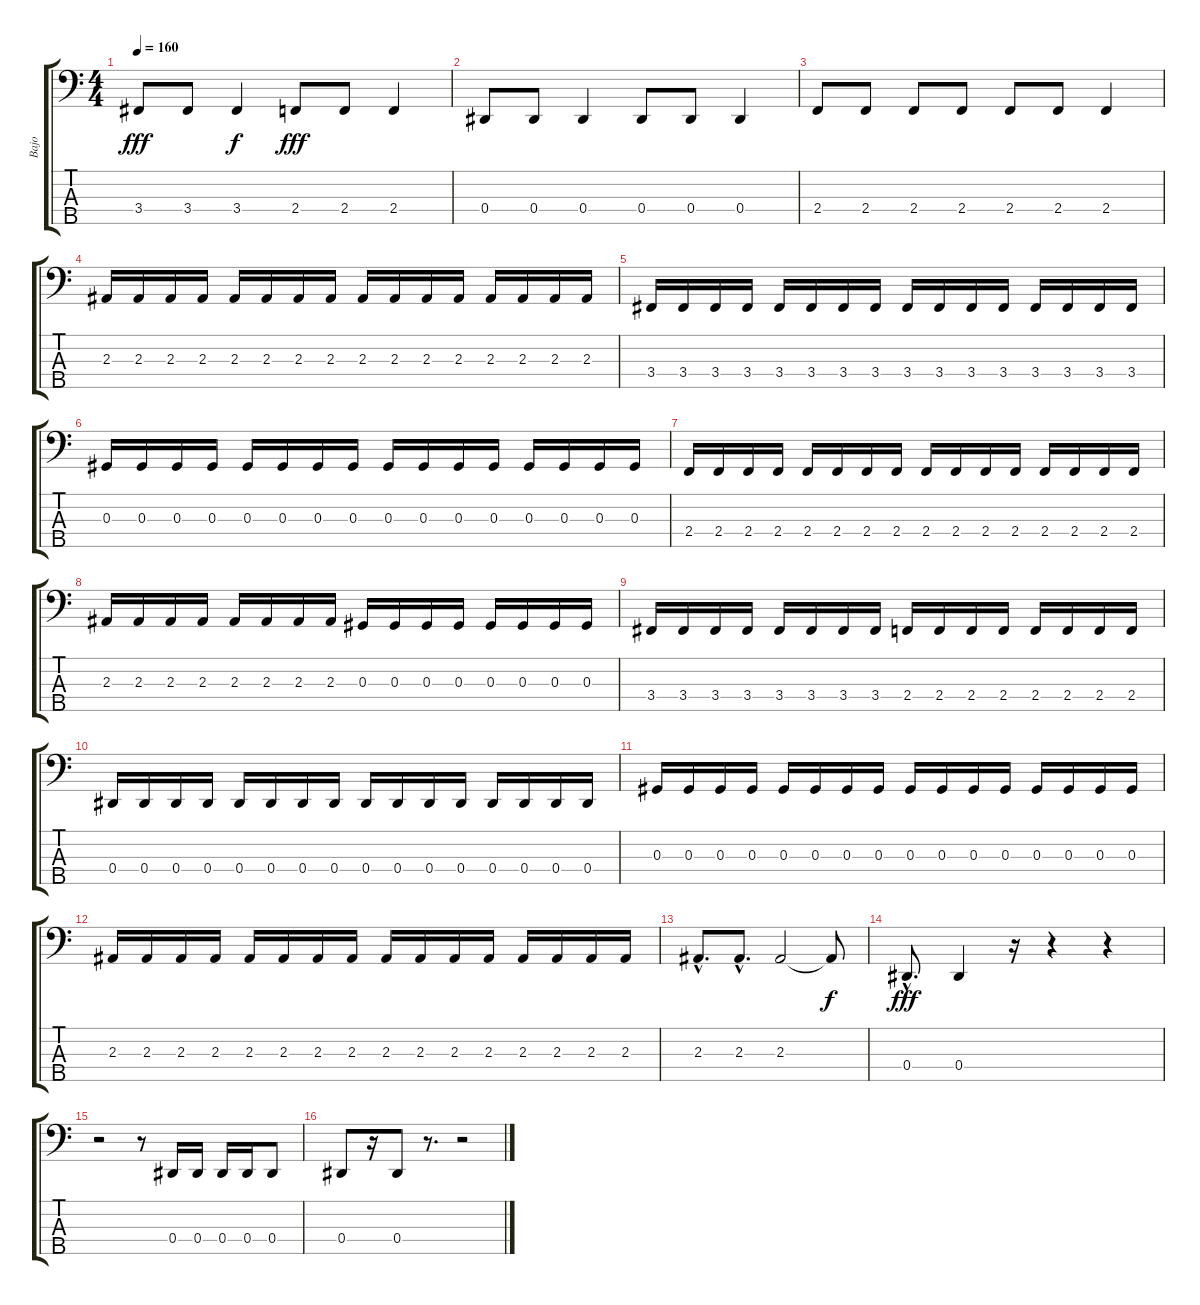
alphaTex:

\track ("Bajo" "Bajo") {instrument electricbassfinger}
\staff {score tabs}
\tuning (Gb2 Db2 Ab1 Eb1 Bb0) {hide}
\ts (4 4)
\tempo 160
\clef f4
\ks c
3.4.8{dy fff} 3.4.8 3.4.4{dy f} 2.4.8{dy fff} 2.4.8 2.4.4 |
0.4.8 0.4.8 0.4.4 0.4.8 0.4.8 0.4.4 |
2.4.8 2.4.8 2.4.8 2.4.8 2.4.8 2.4.8 2.4.4 |
2.3.16 2.3.16 2.3.16 2.3.16 2.3.16 2.3.16 2.3.16 2.3.16 2.3.16 2.3.16 2.3.16 2.3.16 2.3.16 2.3.16 2.3.16 2.3.16 |
3.4.16 3.4.16 3.4.16 3.4.16 3.4.16 3.4.16 3.4.16 3.4.16 3.4.16 3.4.16 3.4.16 3.4.16 3.4.16 3.4.16 3.4.16 3.4.16 |
0.3.16 0.3.16 0.3.16 0.3.16 0.3.16 0.3.16 0.3.16 0.3.16 0.3.16 0.3.16 0.3.16 0.3.16 0.3.16 0.3.16 0.3.16 0.3.16 |
2.4.16 2.4.16 2.4.16 2.4.16 2.4.16 2.4.16 2.4.16 2.4.16 2.4.16 2.4.16 2.4.16 2.4.16 2.4.16 2.4.16 2.4.16 2.4.16 |
2.3.16 2.3.16 2.3.16 2.3.16 2.3.16 2.3.16 2.3.16 2.3.16 0.3.16 0.3.16 0.3.16 0.3.16 0.3.16 0.3.16 0.3.16 0.3.16 |
3.4.16 3.4.16 3.4.16 3.4.16 3.4.16 3.4.16 3.4.16 3.4.16 2.4.16 2.4.16 2.4.16 2.4.16 2.4.16 2.4.16 2.4.16 2.4.16 |
0.4.16 0.4.16 0.4.16 0.4.16 0.4.16 0.4.16 0.4.16 0.4.16 0.4.16 0.4.16 0.4.16 0.4.16 0.4.16 0.4.16 0.4.16 0.4.16 |
0.3.16 0.3.16 0.3.16 0.3.16 0.3.16 0.3.16 0.3.16 0.3.16 0.3.16 0.3.16 0.3.16 0.3.16 0.3.16 0.3.16 0.3.16 0.3.16 |
2.3.16 2.3.16 2.3.16 2.3.16 2.3.16 2.3.16 2.3.16 2.3.16 2.3.16 2.3.16 2.3.16 2.3.16 2.3.16 2.3.16 2.3.16 2.3.16 |
2.3{hac}.8{d} 2.3{hac}.8{d} 2.3.2 2.3{t}.8{dy f} |
0.4{hac}.8{d dy fff} 0.4.4 r.16 r.4 r.4 |
r.2 r.8 0.4.16 0.4.16 0.4.16 0.4.16 0.4.8 |
0.4.8 r.16 0.4.8 r.8{d} r.2
